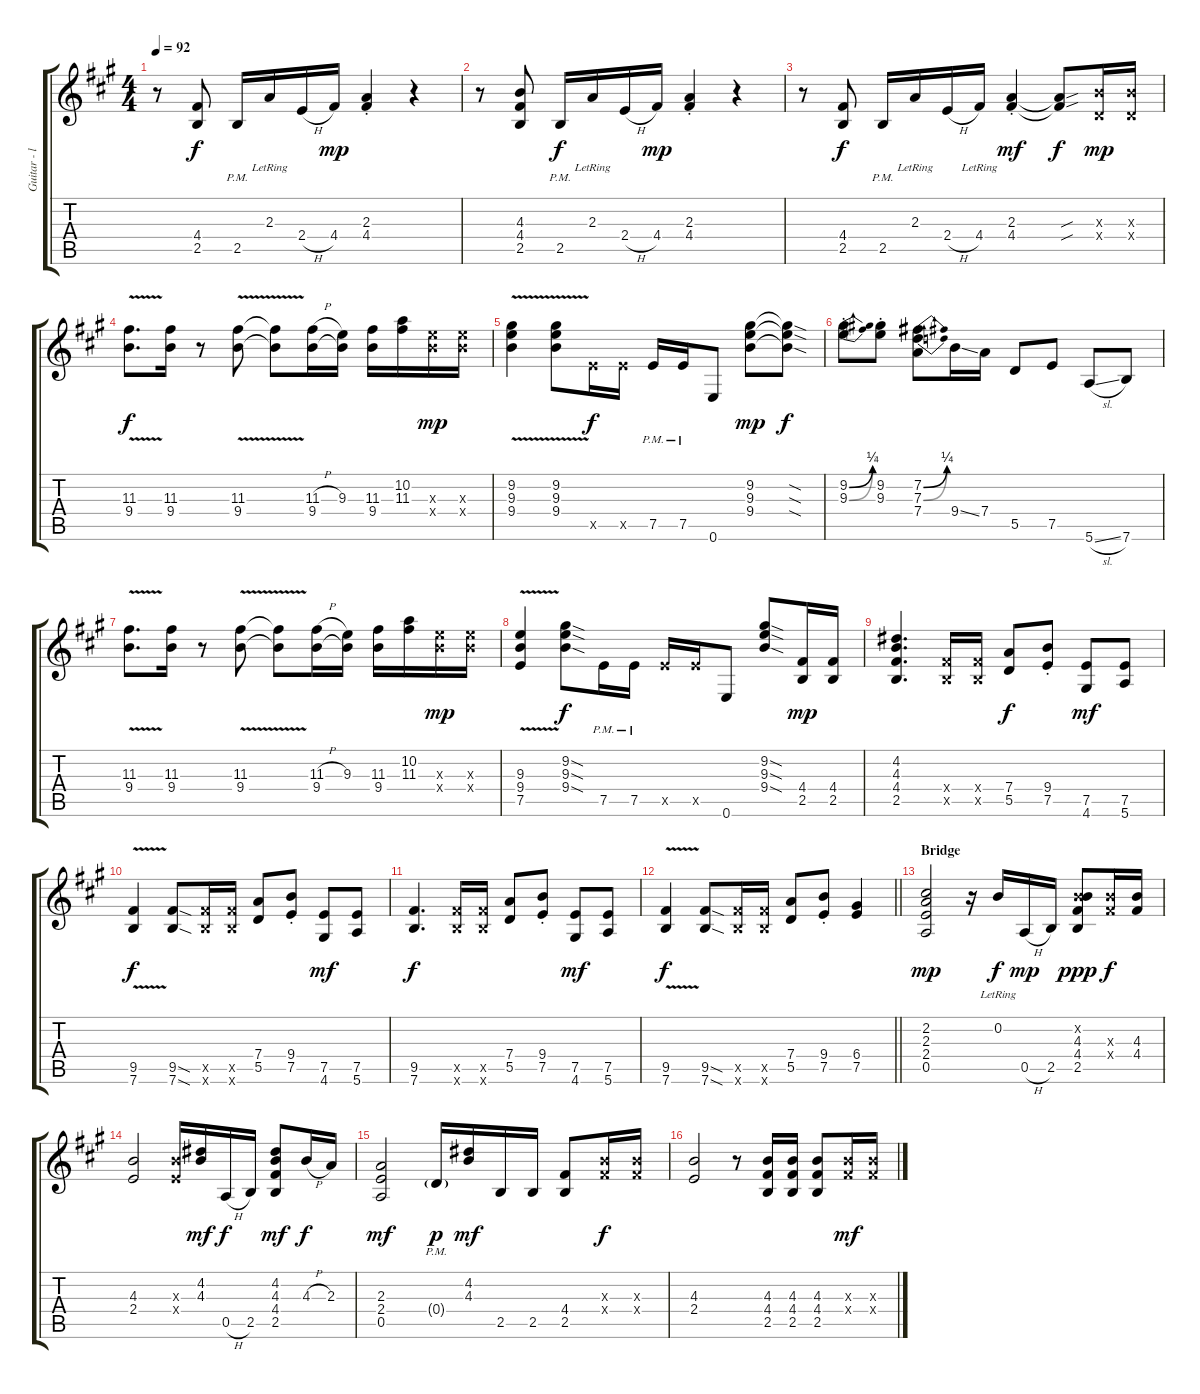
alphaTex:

\track ("Guitar - left" "Guitar - l") {instrument overdrivenguitar}
\staff {score tabs}
\tuning (E4 B3 G3 D3 A2 E2) {hide}
\ts (4 4)
\tempo 92
\clef g2
\ks f#minor
r.8{dy p} (4.4 2.5).8{dy f} 2.5{pm}.16 2.3{lr}.16 2.4{h}.16 4.4.16{dy mp} (2.3{st} 4.4{st}).4 r.4 |
r.8 (4.3 4.4 2.5).8 2.5{pm}.16{dy f} 2.3{lr}.16 2.4{h}.16 4.4.16{dy mp} (2.3{st} 4.4{st}).4 r.4 |
r.8 (4.4 2.5).8{dy f} 2.5{pm}.16 2.3{lr}.16 2.4{h}.16 4.4{lr}.16 (2.3{st} 4.4).4{dy mf} (2.3{sou t} 4.4{sou t}).8{dy f} (4.3{x} 0.4{x}).16{dy mp} (4.3{x} 0.4{x}).16 |
(11.3{v} 9.4{v}).8{d dy f} (11.3 9.4).16 r.8 (11.3{v} 9.4{v}).8 (11.3{t} 9.4{t}).8 (11.3{h} 9.4).16 (9.3 9.4{t}).16 (11.3 9.4).16 (10.2 11.3).16 (9.3{x} 9.4{x}).16{dy mp} (9.3{x} 9.4{x}).16 |
(9.2{v} 9.3{v} 9.4{v}).4 (9.2{v} 9.3{v} 9.4{v}).8 7.5{x}.16{dy f} 7.5{x}.16 7.5{pm}.16 7.5{pm}.16 0.6.8 (9.2 9.3 9.4).8{dy mp} (9.2{sod t} 9.3{sod t} 9.4{sod t}).8{dy f} |
(9.2{be (bend 0 0 60 1) st} 9.3{be (bend 0 0 60 2) st}).8 (9.2{st} 9.3{st}).8 (7.2{be (bend 0 0 60 1)} 7.3{be (bend 0 0 60 1)} 7.4).8 9.4{ss}.16 7.4.16 5.5.8 7.5.8 5.6{sl}.8 7.6.8 |
(11.3{v} 9.4{v}).8{d} (11.3 9.4).16 r.8 (11.3{v} 9.4{v}).8 (11.3{t} 9.4{t}).8 (11.3{h} 9.4).16 (9.3 9.4{t}).16 (11.3 9.4).16 (10.2 11.3).16 (9.3{x} 9.4{x}).16{dy mp} (9.3{x} 9.4{x}).16 |
(9.3{v} 9.4{v} 7.5{v}).4 (9.2{sod} 9.3{sod} 9.4{sod}).8{dy f} 7.5{pm}.16 7.5{pm}.16 7.5{x}.16 7.5{x}.16 0.6.8 (9.2{sod} 9.3{sod} 9.4{sod}).8 (4.4 2.5).16{dy mp} (4.4 2.5).16 |
(4.2 4.3 4.4 2.5).4{d} (4.4{x} 2.5{x}).16 (4.4{x} 2.5{x}).16 (7.4 5.5).8{dy f} (9.4{st} 7.5{st}).8 (7.5 4.6).8{dy mf} (7.5 5.6).8 |
(9.5{v} 7.6{v}).4{dy f} (9.5{sod} 7.6{sod}).8 (9.5{x} 7.6{x}).16 (9.5{x} 7.6{x}).16 (7.4 5.5).8 (9.4{st} 7.5{st}).8 (7.5 4.6).8{dy mf} (7.5 5.6).8 |
(9.5 7.6).4{d dy f} (9.5{x} 7.6{x}).16 (9.5{x} 7.6{x}).16 (7.4 5.5).8 (9.4{st} 7.5{st}).8 (7.5 4.6).8{dy mf} (7.5 5.6).8 |
\barLineRight lightlight
(9.5{v} 7.6{v}).4{dy f} (9.5{sod} 7.6{sod}).8 (9.5{x} 7.6{x}).16 (9.5{x} 7.6{x}).16 (7.4 5.5).8 (9.4{st} 7.5{st}).8 (6.4 7.5).4 |
\section ("" "Bridge")
(2.2 2.3 2.4 0.5).2{dy mp} r.16 0.2{lr}.16{dy f} 0.5{h}.16{dy mp} 2.5.16 (0.2{x} 4.3 4.4 2.5).8{dy ppp} (4.3{x} 4.4{x}).16{dy f} (4.3 4.4).16 |
(4.3 2.4).2 (4.3{x} 2.4{x}).16 (4.2 4.3).16{dy mf} 0.5{h}.16{dy f} 2.5.16 (4.2 4.3 4.4 2.5).8{dy mf} 4.3{h}.16{dy f} 2.3.16 |
(2.3 2.4 0.5).2{dy mf} 0.4{g pm}.16{dy p} (4.2 4.3).16{dy mf} 2.5.16 2.5.16 (4.4 2.5).8 (4.3{x} 4.4{x}).16{dy f} (4.3{x} 4.4{x}).16 |
(4.3 2.4).2 r.8 (4.3 4.4 2.5).16 (4.3 4.4 2.5).16 (4.3 4.4 2.5).8 (4.3{x} 4.4{x}).16{dy mf} (4.3{x} 4.4{x}).16
